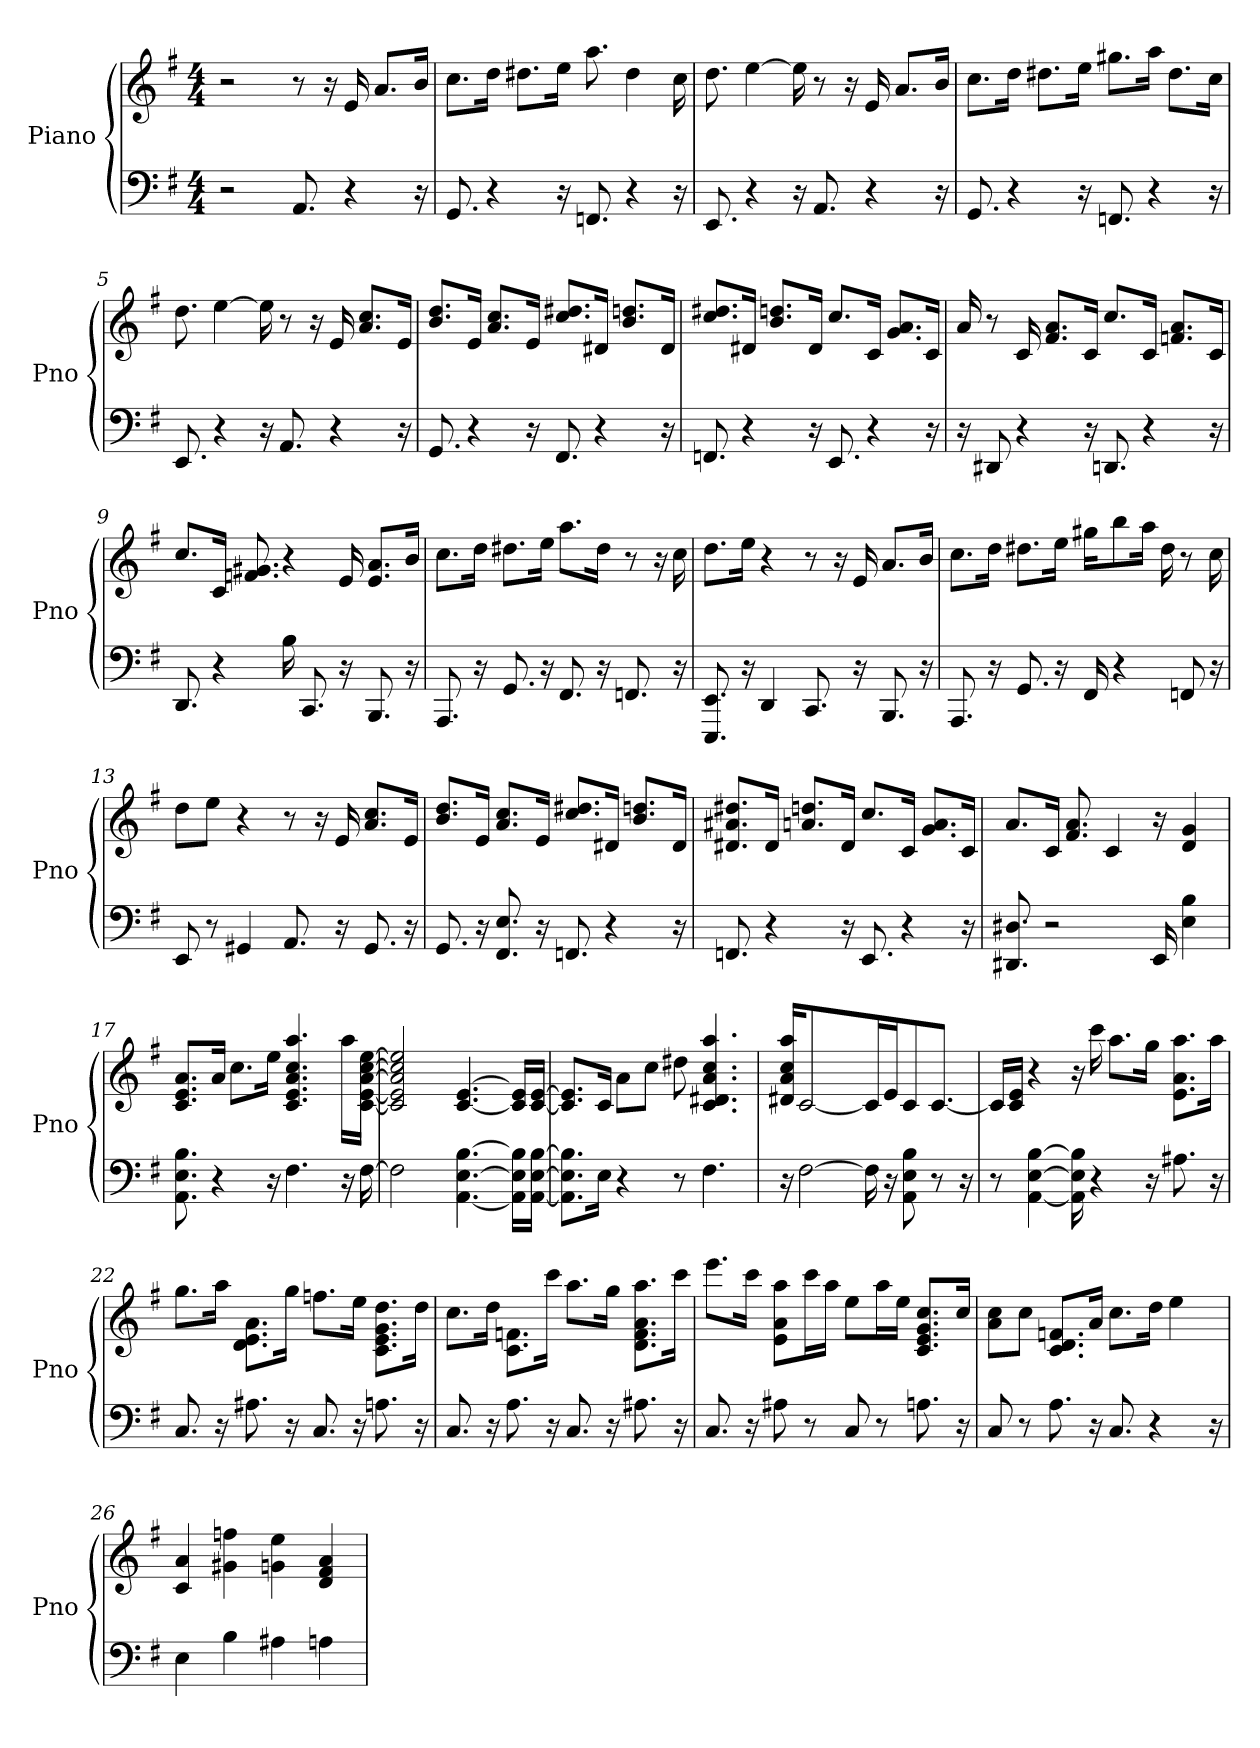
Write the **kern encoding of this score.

**kern	**kern
*part1	*part1
*staff2	*staff1
*I"Piano	*
*I'Pno	*
*clefF4	*clefG2
*k[f#]	*k[f#]
*G:	*G:
*M4/4	*M4/4
*MM122	*MM122
=1	=1
2r	2r
8.AA	8r
.	16r
4r	16e
.	8.a/L
16r	16b/Jk
=2	=2
8.GG	8.cc\L
4r	16dd\Jk
.	8.dd#\L
16r	16ee\Jk
8.FF	8.aa
4r	4dd#
16r	16cc
=3	=3
8.EE	8.dd
4r	[4ee
16r	16ee]
8.AA	8r
.	16r
4r	16e
.	8.a/L
16r	16b/Jk
=4	=4
8.GG	8.cc\L
4r	16dd\Jk
.	8.dd#\L
16r	16ee\Jk
8.FF	8.gg#\L
4r	16aa\Jk
.	8.dd#\L
16r	16cc\Jk
=5	=5
8.EE	8.dd
4r	[4ee
16r	16ee]
8.AA	8r
.	16r
4r	16e
.	8.cc/ 8.a/L
16r	16e/Jk
=6	=6
8.GG	8.b/ 8.dd/L
4r	16e/Jk
.	8.cc/ 8.a/L
16r	16e/Jk
8.FF#	8.cc/ 8.dd#/L
4r	16d#/Jk
.	8.b/ 8.dd/L
16r	16d#/Jk
=7	=7
8.FF	8.dd#/ 8.cc/L
4r	16d#/Jk
.	8.b/ 8.dd/L
16r	16d#/Jk
8.EE	8.cc/L
4r	16c/Jk
.	8.g/ 8.a/L
16r	16c/Jk
=8	=8
16r	16a
8DD#	8r
4r	16c
.	8.f#/ 8.a/L
16r	16c/Jk
8.DD	8.cc/L
4r	16c/Jk
.	8.a/ 8.f/L
16r	16c/Jk
=9	=9
8.DD	8.cc/L
4r	16c/Jk
.	8.f 8.g#
16B	4r
8.CC	.
16r	16e
8.BBB	8.e/ 8.a/L
16r	16b/Jk
=10	=10
8.AAA	8.cc\L
16r	16dd\Jk
8.GG	8.dd#\L
16r	16ee\Jk
8.FF#	8.aa\L
16r	16dd#\Jk
8.FF	8r
.	16r
16r	16cc
=11	=11
8.EEE 8.EE	8.dd\L
16r	16ee\Jk
4DD	4r
8.CC	8r
.	16r
16r	16e
8.BBB	8.a/L
16r	16b/Jk
=12	=12
8.AAA	8.cc\L
16r	16dd\Jk
8.GG	8.dd#\L
16r	16ee\Jk
16FF#	16gg#\KL
4r	8bb\
.	16aa\Jk
.	16dd#
8FF	8r
16r	16cc
=13	=13
8EE	8dd\L
8r	8ee\J
4GG#	4r
8.AA	8r
.	16r
16r	16e
8.GG#	8.a/ 8.cc/L
16r	16e/Jk
=14	=14
8.GG	8.dd/ 8.b/L
16r	16e/Jk
8.FF# 8.E	8.cc/ 8.a/L
16r	16e/Jk
8.FF	8.cc/ 8.dd#/L
4r	16d#/Jk
.	8.b/ 8.dd/L
16r	16d#/Jk
=15	=15
8.FF	8.dd#/ 8.d#/ 8.a#/L
4r	16d#/Jk
.	8.a/ 8.dd/L
16r	16d#/Jk
8.EE	8.cc/L
4r	16c/Jk
.	8.a/ 8.g/L
16r	16c/Jk
=16	=16
8.D# 8.DD#	8.a/L
2r	16c/Jk
.	8.a 8.f#
.	4c
16EE	16r
4E 4B	4g 4d
=17	=17
8.B 8.AA 8.E	8.a/ 8.c/ 8.e/L
4r	16a/Jk
.	8.cc\L
16r	16ee\Jk
4.F#	4.a 4.c 4.aa 4.cc 4.e
16r	16aa\LL
[16F#	[16ee\ [16cc\ [16a\ [16e\ [16c\JJ
=18	=18
2F#]	2ee] 2cc] 2a] 2e] 2c]
[4.B [4.AA [4.E	[4.e [4.c
16B]\ 16AA]\ 16E]\LL	16e]/ 16c]/LL
[16E\ [16B\ [16AA\JJ	[16e/ [16c/JJ
=19	=19
8.E]\ 8.B]\ 8.AA]\L	8.e]/ 8.c]/L
16E\Jk	16c/Jk
4r	8a\L
.	8cc\J
8r	8dd#
4.F#	4.aa 4.d# 4.cc 4.c 4.a
=20	=20
16r	16aa 16cc 16d# 16a
[2F#	[2c
16F#]	16c/KL]
16r	16e/K
8E 8AA 8B	8c/J
8r	[8.cJ
16r	.
=21	=21
8r	16c/LL]
.	16e/ 16c/JJ
[4AA [4B [4E	4r
16AA] 16B] 16E]	16r
4r	16ccc
.	8.aa\L
16r	16gg\Jk
8.A#	8.a\ 8.aa\ 8.e\L
16r	16aa\Jk
=22	=22
8.C	8.gg\L
16r	16aa\Jk
8.A#	8.d\ 8.e\ 8.a\L
16r	16gg\Jk
8.C	8.ff\L
16r	16ee\Jk
8.A	8.g\ 8.c\ 8.e\ 8.dd\L
16r	16dd\Jk
=23	=23
8.C	8.cc\L
16r	16dd\Jk
8.A	8.f\ 8.c\L
16r	16ccc\Jk
8.C	8.aa\L
16r	16gg\Jk
8.A#	8.f\ 8.d\ 8.aa\ 8.a\L
16r	16ccc\Jk
=24	=24
8.C	8.eee\L
16r	16ccc\Jk
8A#	8e\ 8aa\ 8a\L
8r	16ccc\L
.	16aa\JJ
8C	8ee\L
8r	16aa\L
.	16ee\JJ
8.A	8.e/ 8.cc/ 8.g/ 8.c/L
16r	16cc/Jk
=25	=25
8C	8a\ 8cc\L
8r	8cc\J
8.A	8.f/ 8.d/ 8.c/L
16r	16a/Jk
8.C	8.cc\L
4r	16dd\Jk
.	4ee
16r	.
=26	=26
4E	4c 4a
4B	4ff 4g#
4A#	4ee 4g
4A	4a 4f# 4d
=	=
*-	*-
